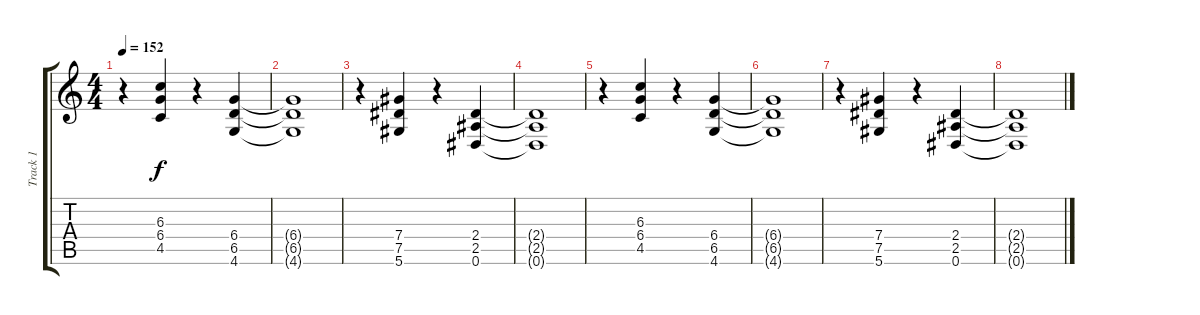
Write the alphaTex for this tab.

\track ("Track 1" "Track 1") {instrument electricguitarclean}
\staff {score tabs}
\tuning (Eb4 Bb3 Gb3 Db3 Ab2 Eb2) {hide}
\ts (4 4)
\tempo 152
\clef g2
\ks c
r.4{dy f} (6.3 6.4 4.5).4 r.4 (6.4 6.5 4.6).4 |
(6.4{t} 6.5{t} 4.6{t}).1 |
r.4 (7.4 7.5 5.6).4 r.4 (2.4 2.5 0.6).4 |
(2.4{t} 2.5{t} 0.6{t}).1 |
r.4 (6.3 6.4 4.5).4 r.4 (6.4 6.5 4.6).4 |
(6.4{t} 6.5{t} 4.6{t}).1 |
r.4 (7.4 7.5 5.6).4 r.4 (2.4 2.5 0.6).4 |
(2.4{t} 2.5{t} 0.6{t}).1
